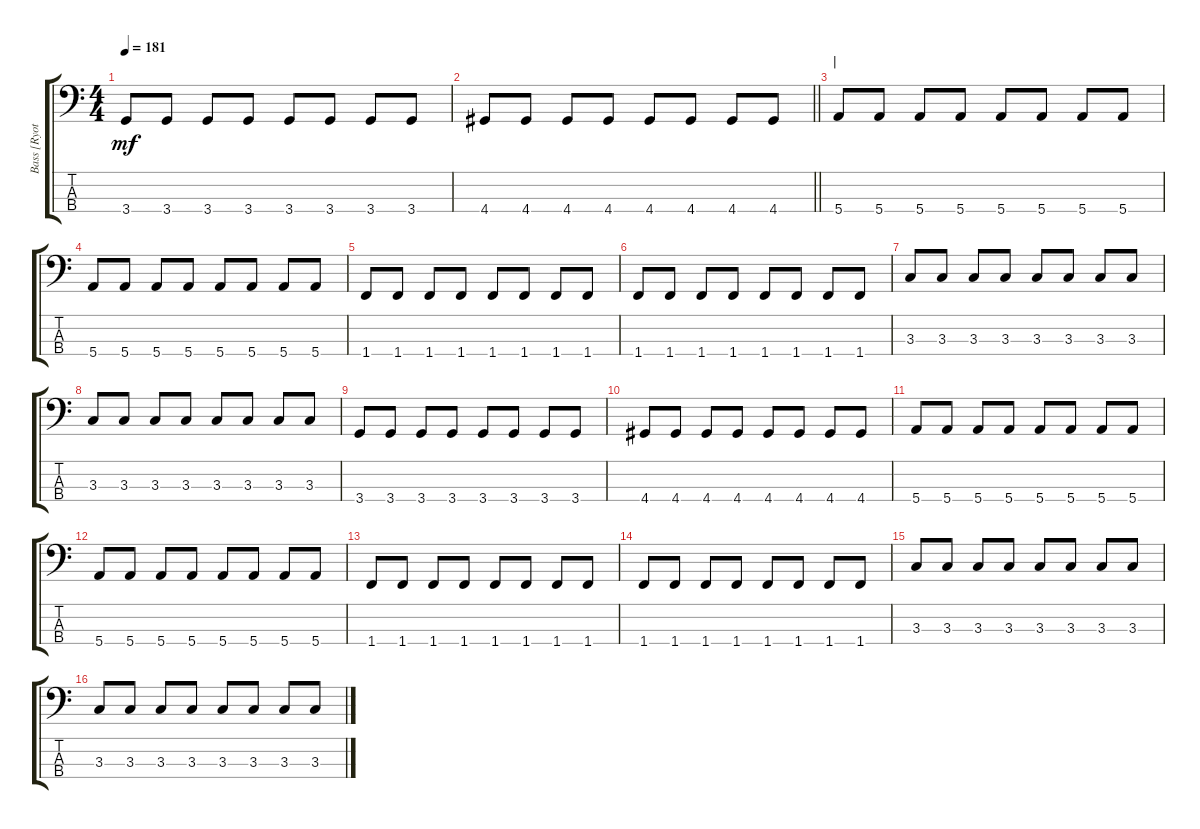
\track ("Bass [Ryota]" "Bass [Ryot") {instrument electricbassfinger}
\staff {score tabs}
\tuning (G2 D2 A1 E1) {hide}
\ts (4 4)
\tempo 181
\clef f4
\ks c
3.4.8{dy mf} 3.4.8 3.4.8 3.4.8 3.4.8 3.4.8 3.4.8 3.4.8 |
\barLineRight lightlight
4.4.8 4.4.8 4.4.8 4.4.8 4.4.8 4.4.8 4.4.8 4.4.8 |
\section ("" "|")
5.4.8 5.4.8 5.4.8 5.4.8 5.4.8 5.4.8 5.4.8 5.4.8 |
5.4.8 5.4.8 5.4.8 5.4.8 5.4.8 5.4.8 5.4.8 5.4.8 |
1.4.8 1.4.8 1.4.8 1.4.8 1.4.8 1.4.8 1.4.8 1.4.8 |
1.4.8 1.4.8 1.4.8 1.4.8 1.4.8 1.4.8 1.4.8 1.4.8 |
3.3.8 3.3.8 3.3.8 3.3.8 3.3.8 3.3.8 3.3.8 3.3.8 |
3.3.8 3.3.8 3.3.8 3.3.8 3.3.8 3.3.8 3.3.8 3.3.8 |
3.4.8 3.4.8 3.4.8 3.4.8 3.4.8 3.4.8 3.4.8 3.4.8 |
4.4.8 4.4.8 4.4.8 4.4.8 4.4.8 4.4.8 4.4.8 4.4.8 |
5.4.8 5.4.8 5.4.8 5.4.8 5.4.8 5.4.8 5.4.8 5.4.8 |
5.4.8 5.4.8 5.4.8 5.4.8 5.4.8 5.4.8 5.4.8 5.4.8 |
1.4.8 1.4.8 1.4.8 1.4.8 1.4.8 1.4.8 1.4.8 1.4.8 |
1.4.8 1.4.8 1.4.8 1.4.8 1.4.8 1.4.8 1.4.8 1.4.8 |
3.3.8 3.3.8 3.3.8 3.3.8 3.3.8 3.3.8 3.3.8 3.3.8 |
3.3.8 3.3.8 3.3.8 3.3.8 3.3.8 3.3.8 3.3.8 3.3.8
